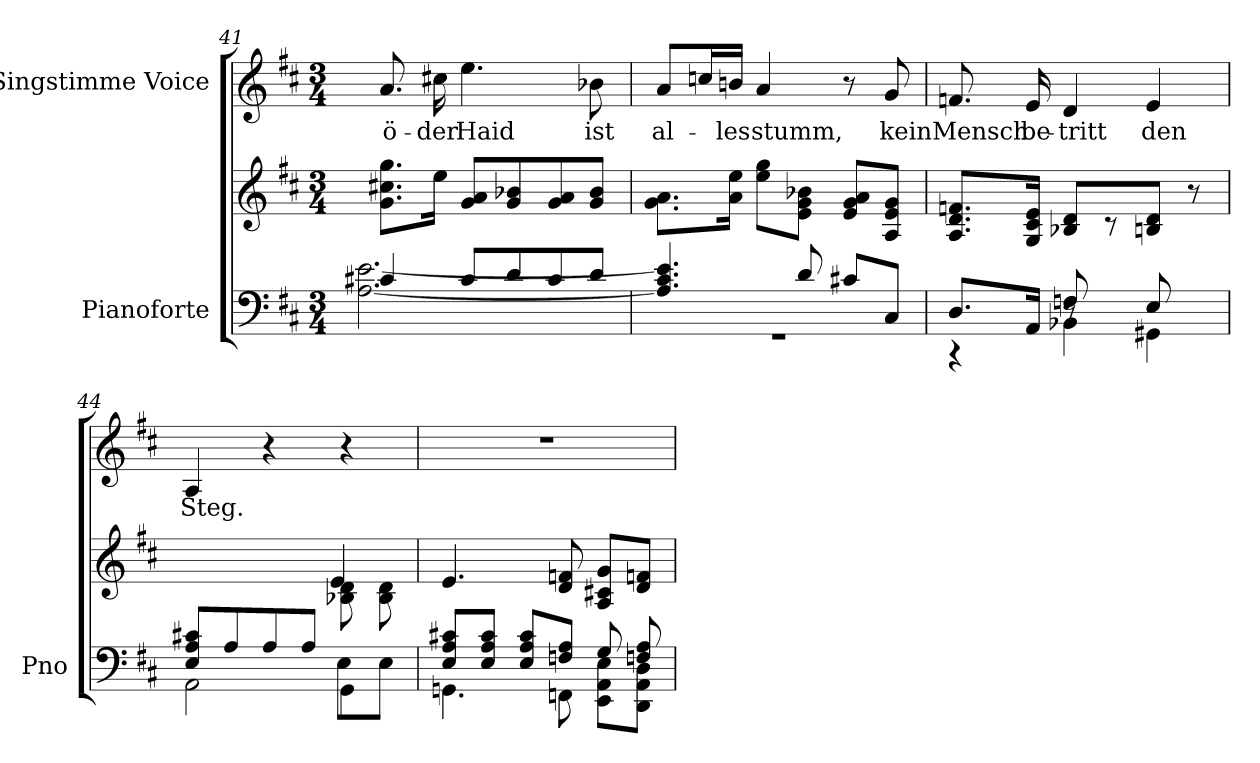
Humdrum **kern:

**kern	**kern	**kern	**text
*part2	*part2	*part1	*part1
*staff3	*staff2	*staff1	*staff1
*I"Pianoforte	*	*I"Singstimme Voice	*
*I'Pno	*	*	*
*clefF4	*clefG2	*clefG2	*
*k[f#c#]	*k[f#c#]	*k[f#c#]	*
*M3/4	*M3/4	*M3/4	*
=41	=41	=41	=41
*^	*	*	*
!	!	!	!	!LO:LY:b
4c#X/	[2.A\ [>2.e\	8.g\ 8.cc#X\ 8.gg\L	8.a/	ö-
!	!	!	!	!LO:LY:b
.	.	16ee\Jk	16cc#X\	-der
!	!	!	!	!LO:LY:b
8c#/L	.	8g/ 8a/L	4.ee\	Haid
8d/	.	8g/ 8b-X/	.	.
8c#/	.	8g/ 8a/	.	.
!	!	!	!	!LO:LY:b
8d/J	.	8g/ 8b-/J	8b-X\	ist
=42	=42	=42	=42	=42
!	!	!	!	!LO:LY:b
4.A/] 4.c#/ 4.e/]	2.r	8.g\ 8.a\L	8a/L	al-
.	.	.	16ccn/L	.
!	!	!	!	!LO:LY:b
.	.	16a\ 16ee\Jk	16bnj/JJ	-les
!	!	!	!	!LO:LY:b
.	.	8ee\ 8gg\L	4a/	stumm,
8d/	.	8e\ 8g\ 8b-X\J	.	.
8c#X/L	.	8e/ 8g/ 8a/L	8r	.
!	!	!	!	!LO:LY:b
8C#/J	.	8A/ 8e/ 8g/J	8g/	kein
=43	=43	=43	=43	=43
*	*^	*	*	*
!	!	!	!	!	!LO:LY:b
8.D/L	4r	4ryy	8.A/ 8.d/ 8.fn/L	8.fn/	Mensch
!	!	!	!	!	!LO:LY:b
16AA/Jk	.	.	16G/ 16c#/ 16e/Jk	16e/	be-
!	!	!	!	!	!LO:LY:b
4BB-X\	8r	8Fn/	8B-X/ 8d/L	4d/	-tritt
.	4.ryy	8ryy	8r	.	.
!	!	!	!	!	!LO:LY:b
4GG#X\	.	8E/	8Bn/ 8d/J	4e/	den
.	.	8ryy	8r	.	.
=44	=44	=44	=44	=44	=44
*	*	*^	*^	*	*
!	!	!	!	!	!	!	!LO:LY:b
8E/ 8A/ 8c#X/L	2.ryy	2AA\	2ryy	2ryy	2ryy	4A/	Steg.
8A/	.	.	.	.	.	.	.
8A/	.	.	.	.	.	4r	.
8A/J	.	.	.	.	.	.	.
4ryy	.	4GG\	8E\L	8B-X\ 8d\	4e/	4r	.
.	.	.	8E\J	8B-\ 8d\	.	.	.
*	*	*v	*v	*	*	*	*
*	*	*	*v	*v	*	*
!!LO:LB:g=z
=45	=45	=45	=45	=45	=45
8E/ 8A/ 8c#X/L	4.GGn\	2ryy	4.e/	2.r	.
8E/ 8A/ 8c#/J	.	.	.	.	.
8E/ 8A/ 8c#/L	.	.	.	.	.
8Fn/ 8A/J	8FFn\	.	8d/ 8fn/	.	.
8EE\ 8AA\ 8E\L	4ryy	8G/	8A/ 8c#X/ 8g/L	.	.
8DD\ 8AA\ 8D\J	.	8Fn/ 8A/	8d/ 8fn/J	.	.
*v	*v	*v	*	*	*
=	=	=	=
*-	*-	*-	*-
